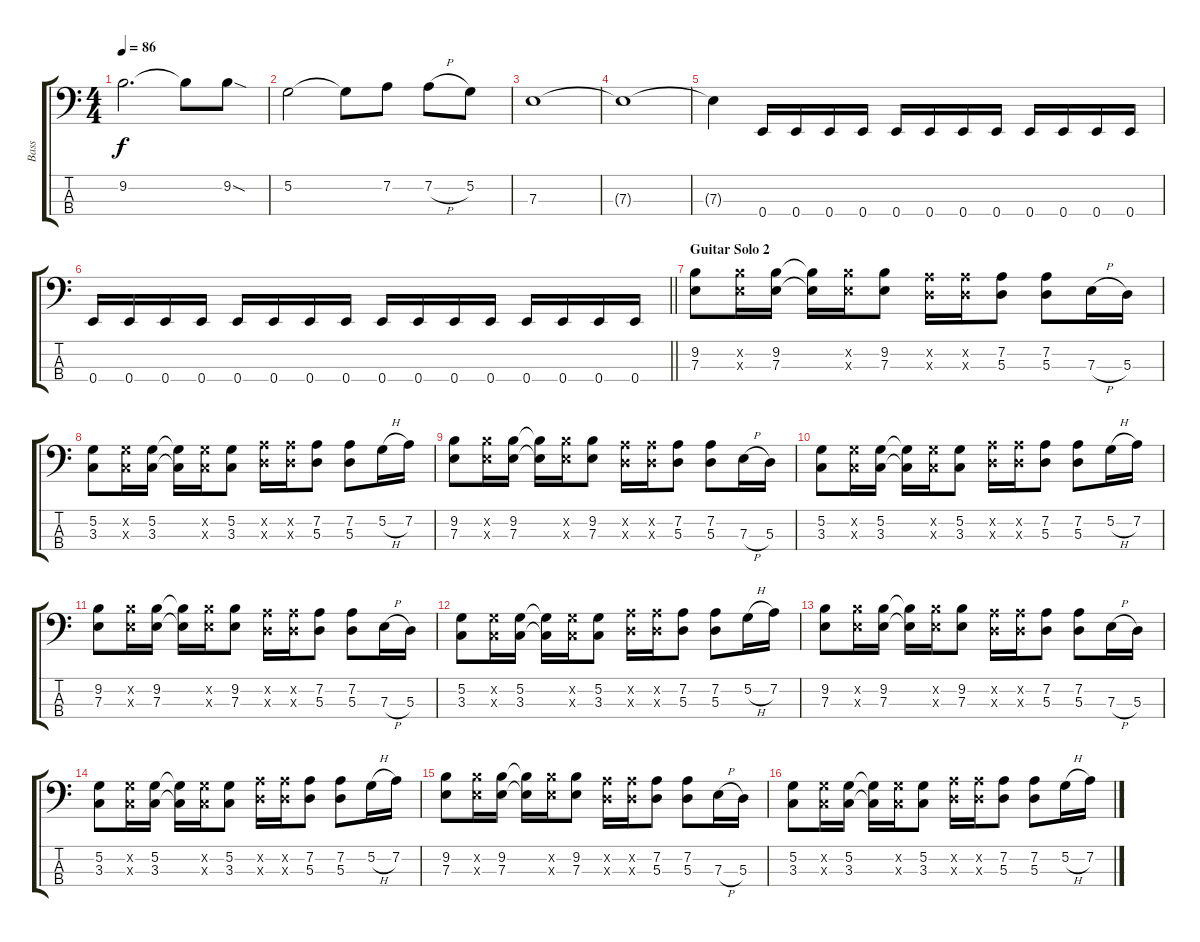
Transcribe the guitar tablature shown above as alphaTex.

\track ("Bass" "Bass") {instrument electricbasspick}
\staff {score tabs}
\tuning (G2 D2 A1 E1) {hide}
\ts (4 4)
\tempo 86
\clef f4
\ks c
9.2.2{d dy f} 9.2{t}.8 9.2{sod}.8 |
5.2.2 5.2{t}.8 7.2.8 7.2{h}.8 5.2.8 |
7.3.1 |
7.3{t}.1 |
7.3{t}.4 0.4.16 0.4.16 0.4.16 0.4.16 0.4.16 0.4.16 0.4.16 0.4.16 0.4.16 0.4.16 0.4.16 0.4.16 |
\barLineRight lightlight
0.4.16 0.4.16 0.4.16 0.4.16 0.4.16 0.4.16 0.4.16 0.4.16 0.4.16 0.4.16 0.4.16 0.4.16 0.4.16 0.4.16 0.4.16 0.4.16 |
\section ("" "Guitar Solo 2")
(9.2 7.3).8 (9.2{x} 7.3{x}).16 (9.2 7.3).16 (9.2{t} 7.3{t}).16 (9.2{x} 7.3{x}).16 (9.2 7.3).8 (7.2{x} 5.3{x}).16 (7.2{x} 5.3{x}).16 (7.2 5.3).8 (7.2 5.3).8 7.3{h}.16 5.3.16 |
(5.2 3.3).8 (5.2{x} 3.3{x}).16 (5.2 3.3).16 (5.2{t} 3.3{t}).16 (5.2{x} 3.3{x}).16 (5.2 3.3).8 (7.2{x} 5.3{x}).16 (7.2{x} 5.3{x}).16 (7.2 5.3).8 (7.2 5.3).8 5.2{h}.16 7.2.16 |
(9.2 7.3).8 (9.2{x} 7.3{x}).16 (9.2 7.3).16 (9.2{t} 7.3{t}).16 (9.2{x} 7.3{x}).16 (9.2 7.3).8 (7.2{x} 5.3{x}).16 (7.2{x} 5.3{x}).16 (7.2 5.3).8 (7.2 5.3).8 7.3{h}.16 5.3.16 |
(5.2 3.3).8 (5.2{x} 3.3{x}).16 (5.2 3.3).16 (5.2{t} 3.3{t}).16 (5.2{x} 3.3{x}).16 (5.2 3.3).8 (7.2{x} 5.3{x}).16 (7.2{x} 5.3{x}).16 (7.2 5.3).8 (7.2 5.3).8 5.2{h}.16 7.2.16 |
(9.2 7.3).8 (9.2{x} 7.3{x}).16 (9.2 7.3).16 (9.2{t} 7.3{t}).16 (9.2{x} 7.3{x}).16 (9.2 7.3).8 (7.2{x} 5.3{x}).16 (7.2{x} 5.3{x}).16 (7.2 5.3).8 (7.2 5.3).8 7.3{h}.16 5.3.16 |
(5.2 3.3).8 (5.2{x} 3.3{x}).16 (5.2 3.3).16 (5.2{t} 3.3{t}).16 (5.2{x} 3.3{x}).16 (5.2 3.3).8 (7.2{x} 5.3{x}).16 (7.2{x} 5.3{x}).16 (7.2 5.3).8 (7.2 5.3).8 5.2{h}.16 7.2.16 |
(9.2 7.3).8 (9.2{x} 7.3{x}).16 (9.2 7.3).16 (9.2{t} 7.3{t}).16 (9.2{x} 7.3{x}).16 (9.2 7.3).8 (7.2{x} 5.3{x}).16 (7.2{x} 5.3{x}).16 (7.2 5.3).8 (7.2 5.3).8 7.3{h}.16 5.3.16 |
(5.2 3.3).8 (5.2{x} 3.3{x}).16 (5.2 3.3).16 (5.2{t} 3.3{t}).16 (5.2{x} 3.3{x}).16 (5.2 3.3).8 (7.2{x} 5.3{x}).16 (7.2{x} 5.3{x}).16 (7.2 5.3).8 (7.2 5.3).8 5.2{h}.16 7.2.16 |
(9.2 7.3).8 (9.2{x} 7.3{x}).16 (9.2 7.3).16 (9.2{t} 7.3{t}).16 (9.2{x} 7.3{x}).16 (9.2 7.3).8 (7.2{x} 5.3{x}).16 (7.2{x} 5.3{x}).16 (7.2 5.3).8 (7.2 5.3).8 7.3{h}.16 5.3.16 |
(5.2 3.3).8 (5.2{x} 3.3{x}).16 (5.2 3.3).16 (5.2{t} 3.3{t}).16 (5.2{x} 3.3{x}).16 (5.2 3.3).8 (7.2{x} 5.3{x}).16 (7.2{x} 5.3{x}).16 (7.2 5.3).8 (7.2 5.3).8 5.2{h}.16 7.2.16
